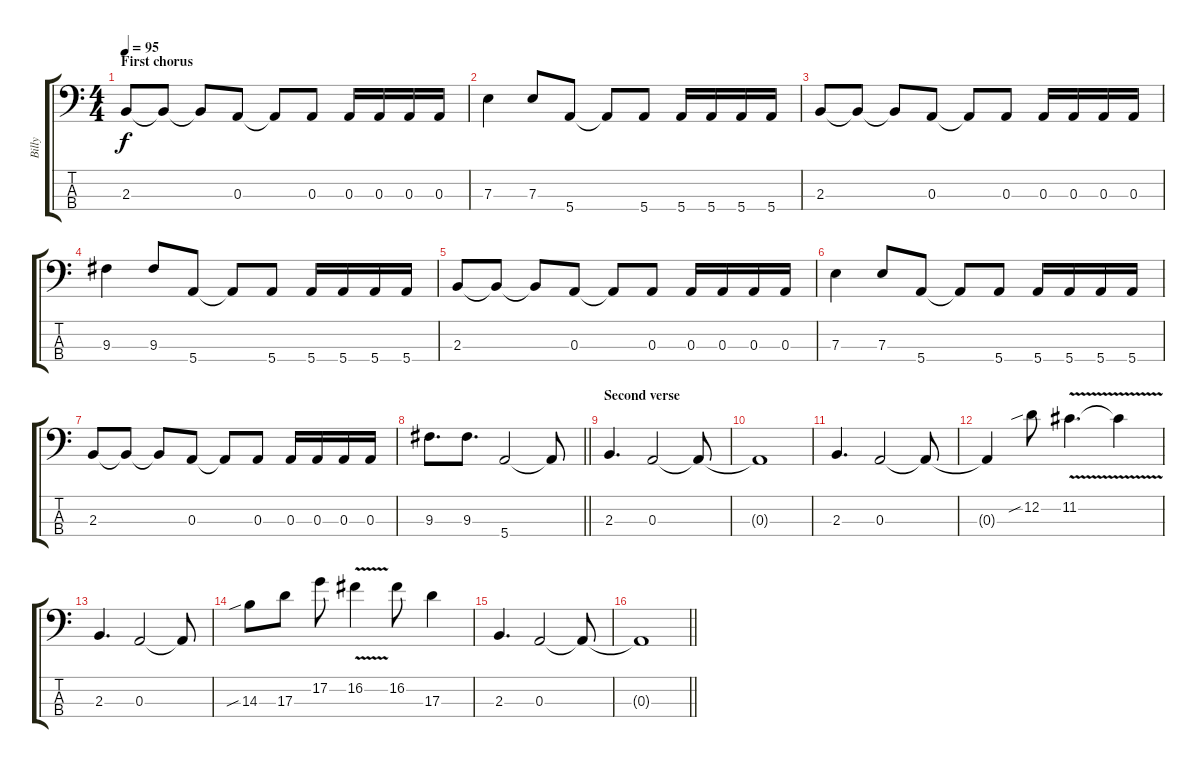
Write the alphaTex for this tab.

\track ("Billy" "Billy") {instrument fretlessbass}
\staff {score tabs}
\tuning (G2 D2 A1 E1) {hide}
\ts (4 4)
\section ("" "First chorus")
\tempo 95
\clef f4
\ks c
2.3.8{dy f} 2.3{t}.8 2.3{t}.8 0.3.8 0.3{t}.8 0.3.8 0.3.16 0.3.16 0.3.16 0.3.16 |
7.3.4 7.3.8 5.4.8 5.4{t}.8 5.4.8 5.4.16 5.4.16 5.4.16 5.4.16 |
2.3.8 2.3{t}.8 2.3{t}.8 0.3.8 0.3{t}.8 0.3.8 0.3.16 0.3.16 0.3.16 0.3.16 |
9.3.4 9.3.8 5.4.8 5.4{t}.8 5.4.8 5.4.16 5.4.16 5.4.16 5.4.16 |
2.3.8 2.3{t}.8 2.3{t}.8 0.3.8 0.3{t}.8 0.3.8 0.3.16 0.3.16 0.3.16 0.3.16 |
7.3.4 7.3.8 5.4.8 5.4{t}.8 5.4.8 5.4.16 5.4.16 5.4.16 5.4.16 |
2.3.8 2.3{t}.8 2.3{t}.8 0.3.8 0.3{t}.8 0.3.8 0.3.16 0.3.16 0.3.16 0.3.16 |
\barLineRight lightlight
9.3.8{d} 9.3.8{d} 5.4.2 5.4{t}.8 |
\section ("" "Second verse")
2.3.4{d} 0.3.2 0.3{t}.8 |
0.3{t}.1 |
2.3.4{d} 0.3.2 0.3{t}.8 |
0.3{t}.4 12.2{sib}.8 11.2{v}.4{d} 11.2{t}.4 |
2.3.4{d} 0.3.2 0.3{t}.8 |
14.3{sib}.8 17.3.8 17.2.8 16.2{v}.4 16.2.8 17.3.4 |
2.3.4{d} 0.3.2 0.3{t}.8 |
\barLineRight lightlight
0.3{t}.1
